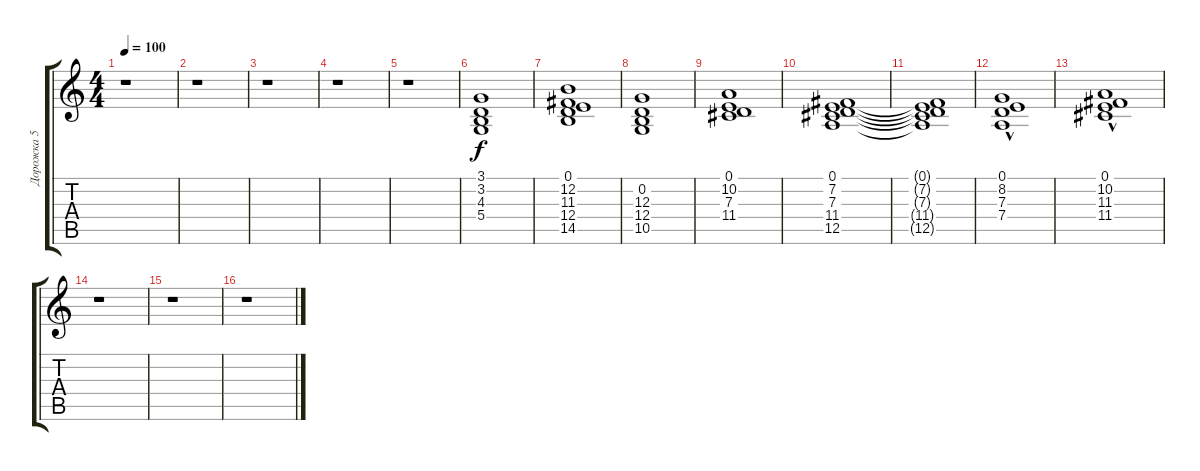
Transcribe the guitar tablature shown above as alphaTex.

\track ("Дорожка 5" "Дорожка 5") {instrument electricgrandpiano}
\staff {score tabs}
\tuning (E4 B3 G3 D3 A2 E2) {hide}
\ts (4 4)
\tempo 100
\clef g2
\ks c
r.1{dy f} |
r.1 |
r.1 |
r.1 |
r.1 |
(3.1 3.2 4.3 5.4).1 |
(0.1 12.2 11.3 12.4 14.5).1 |
(0.2 12.3 12.4 10.5).1 |
(0.1 10.2 7.3 11.4).1 |
(0.1 7.2 7.3 11.4 12.5).1 |
(0.1{t} 7.2{t} 7.3{t} 11.4{t} 12.5{t}).1 |
(0.1 8.2 7.3{hac} 7.4).1 |
(0.1{hac} 10.2 11.3 11.4{hac}).1 |
r.1 |
r.1 |
r.1
